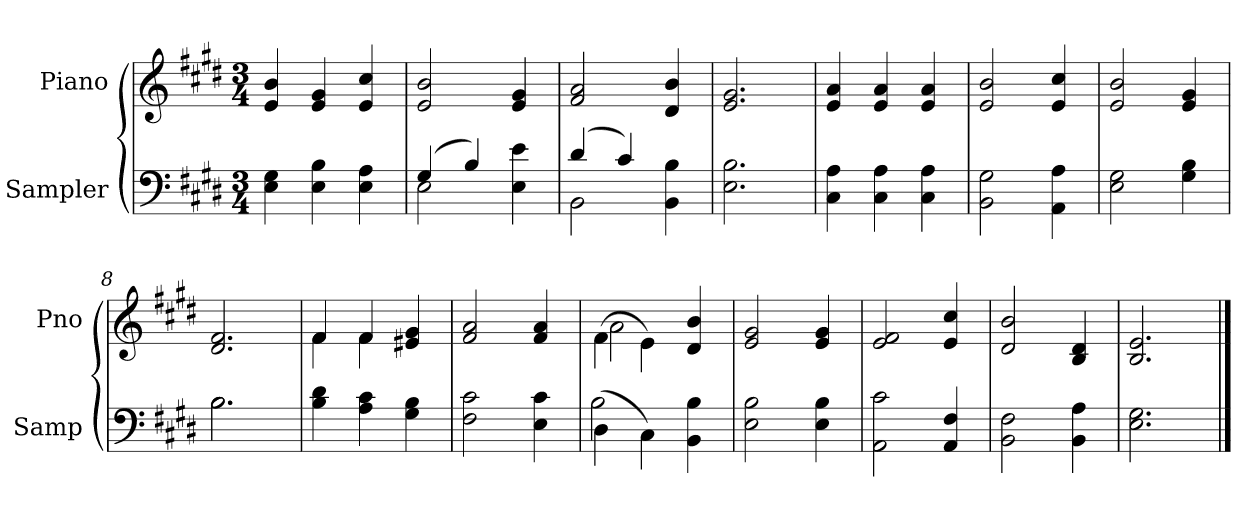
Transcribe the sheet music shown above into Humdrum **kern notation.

**kern	**kern
*part2	*part1
*staff2	*staff1
*I"Sampler	*I"Piano
*I'Samp	*I'Pno
*clefF4	*clefG2
*k[f#c#g#d#]	*k[f#c#g#d#]
*E:	*E:
*M3/4	*M3/4
=1	=1
4E 4G#	4e 4b
4E 4B	4e 4g#
4E 4A	4e 4cc#
=2	=2
*^	*
(4G#/	2E	2e 2b
4B/)	.	.
4E 4e	4ryy	4e 4g#
=3	=3	=3
(4d#/	2BB	2f# 2a
4c#/)	.	.
4BB 4B	4ryy	4d# 4b
*v	*v	*
=4	=4
2.E 2.B	2.e 2.g#
=5	=5
4C# 4A	4e 4a
4C# 4A	4e 4a
4C# 4A	4e 4a
=6	=6
2BB 2G#	2e 2b
4AA 4A	4e 4cc#
=7	=7
2E 2G#	2e 2b
4G# 4B	4e 4g#
=8	=8
*^	*
2.B\	2.B	2.d# 2.f#
*v	*v	*
=9	=9
*	*^
4B 4d#	4f#/	4f#
4A 4c#	4f#/	4f#
4G# 4B	4e#X 4g#	4ryy
*	*v	*v
=10	=10
2F# 2c#	2f# 2a
4E 4c#	4f# 4a
=11	=11
*^	*^
(4D#\	2B	(4f#\	2a
4C#\)	.	4e\)	.
4BB 4B	4ryy	4d# 4b	4ryy
*v	*v	*	*
*	*v	*v
=12	=12
2E 2B	2e 2g#
4E 4B	4e 4g#
=13	=13
2AA 2c#	2e 2f#
4AA 4F#	4e 4cc#
=14	=14
2BB 2F#	2d# 2b
4BB 4A	4B 4d#
=15	=15
2.E 2.G#	2.B 2.e
==	==
*-	*-
